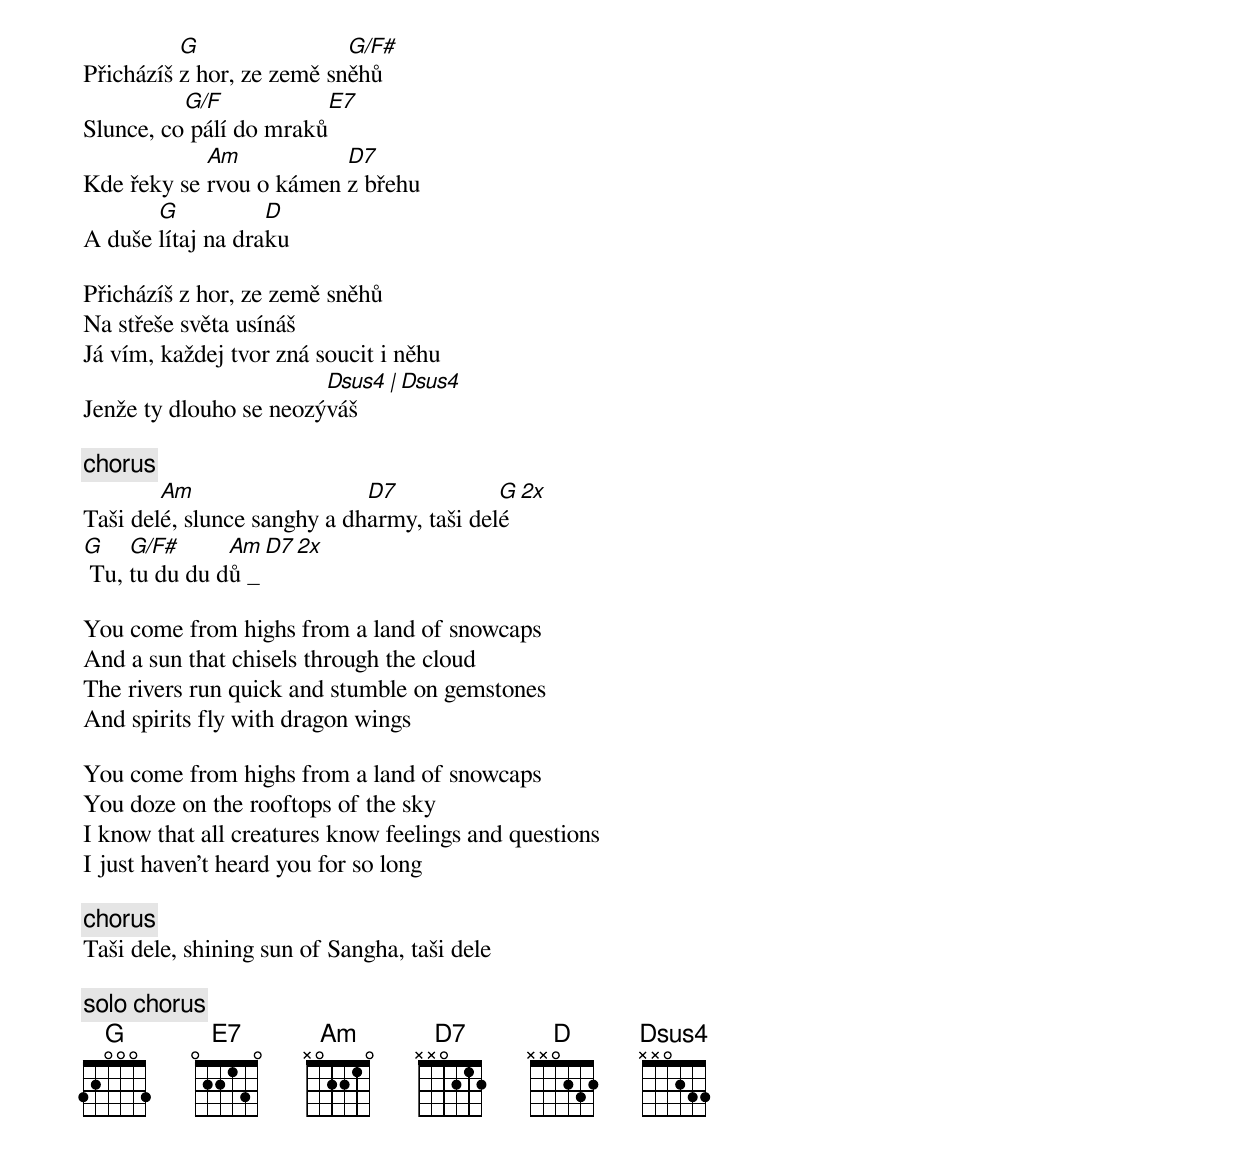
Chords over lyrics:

          G                G/F#
Přicházíš z hor, ze země sněhů
          G/F           E7
Slunce, co pálí do mraků
            Am           D7
Kde řeky se rvou o kámen z břehu
       G           D
A duše lítaj na draku

Přicházíš z hor, ze země sněhů
Na střeše světa usínáš
Já vím, každej tvor zná soucit i něhu
                        Dsus4 | Dsus4
Jenže ty dlouho se neozýváš

[chorus]
        Am                   D7            G
Taši delé, slunce sanghy a dharmy, taši delé [2x]
G    G/F#      Am D7
 Tu, tu du du dů _[2x]

You come from highs from a land of snowcaps
And a sun that chisels through the cloud
The rivers run quick and stumble on gemstones
And spirits fly with dragon wings

You come from highs from a land of snowcaps
You doze on the rooftops of the sky
I know that all creatures know feelings and questions
I just haven't heard you for so long

[chorus]
Taši dele, shining sun of Sangha, taši dele

[solo] [chorus]
